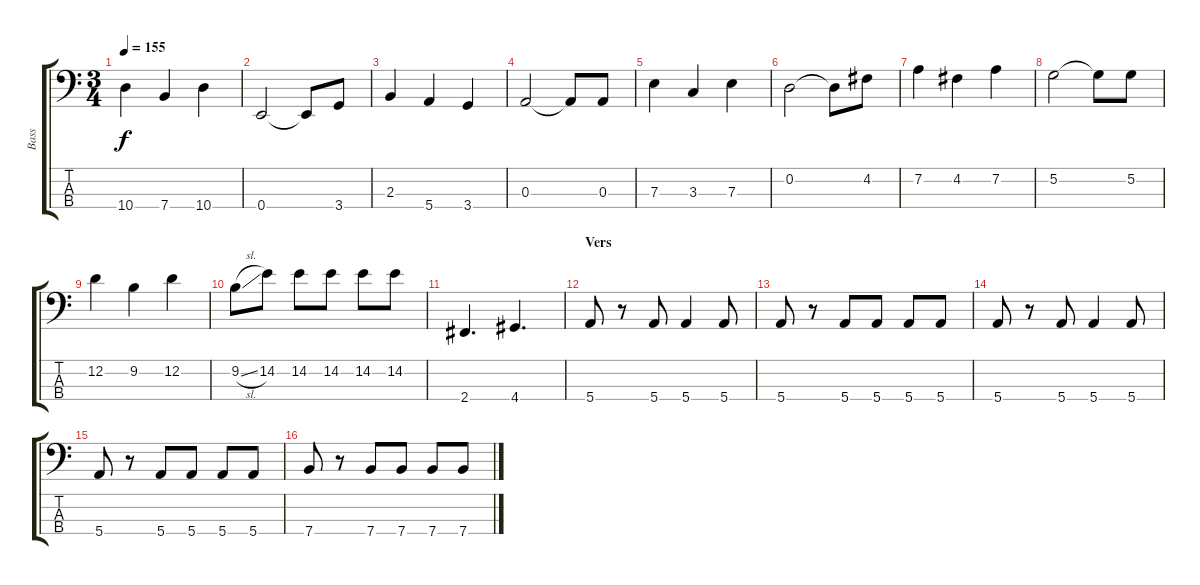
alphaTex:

\track ("Bass" "Bass") {instrument fretlessbass}
\staff {score tabs}
\tuning (G2 D2 A1 E1) {hide}
\ts (3 4)
\tempo 155
\clef f4
\ks c
10.4.4{dy f} 7.4.4 10.4.4 |
0.4.2 0.4{t}.8 3.4.8 |
2.3.4 5.4.4 3.4.4 |
0.3.2 0.3{t}.8 0.3.8 |
7.3.4 3.3.4 7.3.4 |
0.2.2 0.2{t}.8 4.2.8 |
7.2.4 4.2.4 7.2.4 |
5.2.2 5.2{t}.8 5.2.8 |
12.2.4 9.2.4 12.2.4 |
9.2{sl}.8 14.2.8 14.2.8 14.2.8 14.2.8 14.2.8 |
2.4.4{d} 4.4.4{d} |
\section ("" "Vers")
5.4.8 r.8 5.4.8 5.4.4 5.4.8 |
5.4.8 r.8 5.4.8 5.4.8 5.4.8 5.4.8 |
5.4.8 r.8 5.4.8 5.4.4 5.4.8 |
5.4.8 r.8 5.4.8 5.4.8 5.4.8 5.4.8 |
7.4.8 r.8 7.4.8 7.4.8 7.4.8 7.4.8
